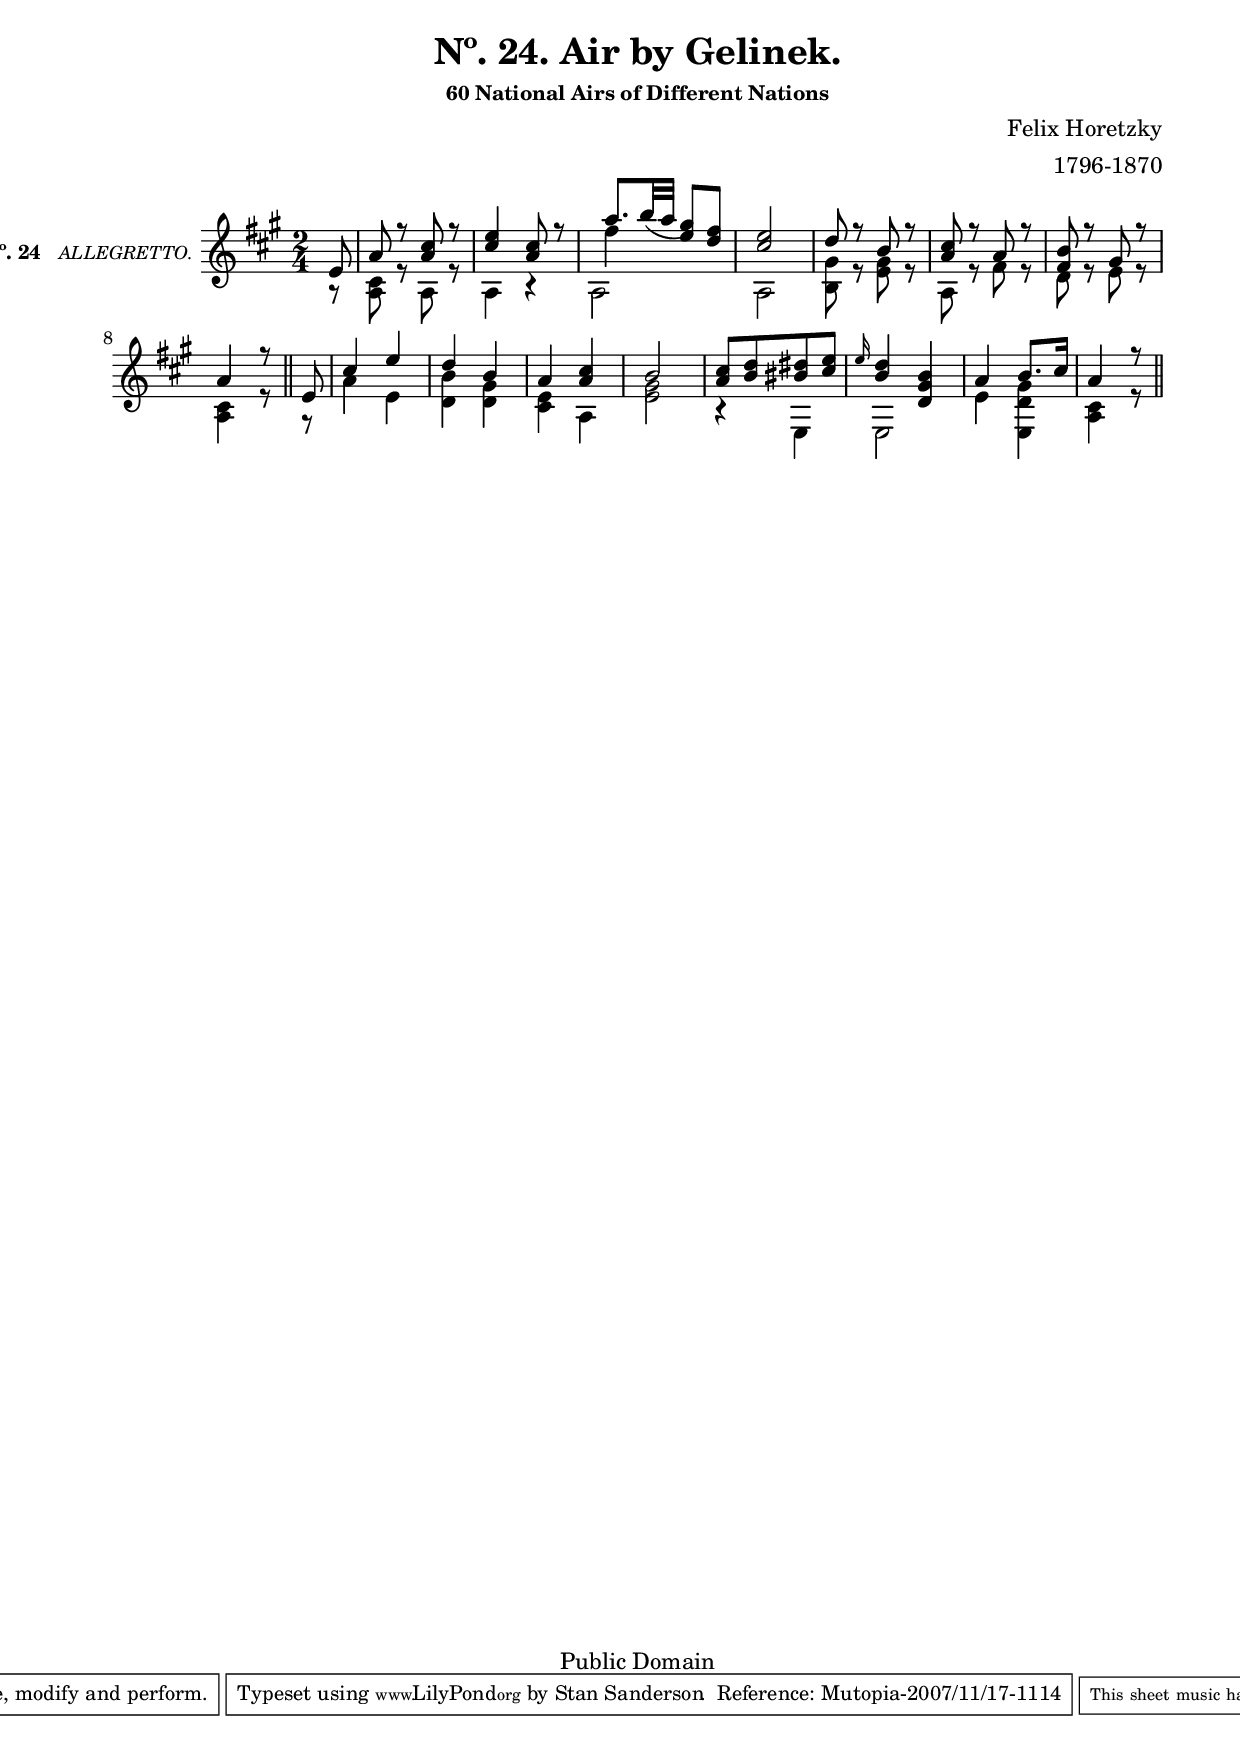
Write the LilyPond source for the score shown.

% Entered on Nov 7, 2007
\version "2.11.34"
%#(set-global-staff-size 17) 

\paper {
%	#(set-paper-size "a4")
%	#(set-paper-size "letter")
	left-margin = 0.75 \in
	line-width = 7.0 \in
	between-system-padding = #2.0
	between-system-space = #2.0
	ragged-last-bottom = ##t 
	ragged-bottom = ##f
}

\header {
	title = "Nº. 24. Air by Gelinek."
	subtitle = ""
	subsubtitle = "60 National Airs of Different Nations"
	composer = \markup{\column \right-align 
	{\line {Felix Horetzky} 1796-1870}}
	meter = ""
% MUTOPIA
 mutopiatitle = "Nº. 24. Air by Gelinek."
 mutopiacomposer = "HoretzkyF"
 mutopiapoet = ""
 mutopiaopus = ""
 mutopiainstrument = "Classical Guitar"
 date = "unk"
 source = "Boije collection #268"
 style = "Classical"
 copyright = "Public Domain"
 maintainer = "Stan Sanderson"
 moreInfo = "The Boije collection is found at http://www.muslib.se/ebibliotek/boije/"
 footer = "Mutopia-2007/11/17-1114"
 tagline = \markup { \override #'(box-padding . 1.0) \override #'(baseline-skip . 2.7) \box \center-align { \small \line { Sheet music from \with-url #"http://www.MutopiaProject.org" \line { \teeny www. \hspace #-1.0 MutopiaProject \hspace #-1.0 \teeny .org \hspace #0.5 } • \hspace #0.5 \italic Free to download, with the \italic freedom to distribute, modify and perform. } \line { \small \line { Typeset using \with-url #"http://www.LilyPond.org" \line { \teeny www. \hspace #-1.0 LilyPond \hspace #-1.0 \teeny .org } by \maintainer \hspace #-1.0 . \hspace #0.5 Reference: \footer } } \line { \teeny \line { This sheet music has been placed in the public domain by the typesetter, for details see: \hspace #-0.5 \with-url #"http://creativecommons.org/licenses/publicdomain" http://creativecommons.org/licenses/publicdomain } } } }
}

%%%%%%%%%%%%%%%%%%%%%%%%%%%%%%%%%%%%
%%
%% Source & comments
%%	
%%  	Felix Horetzky was born in Horyszów Ruski, Poland, January 1, 1796.
%%	Little is known about he came to the guitar. He traveled to Vienna
%%	to study under master guitarrist, Mauro Giuliani. He traveled
%%  	extensively in Europe as a concert performer and teacher. He wrote
%%  	between 100 and 150 pieces for the guitar. He died in Edinburgh
%%  	on October 6, 1870.
%%
%%	This piece is from #268, "60 National Airs of Different Nations",
%%	in the Boije collection and is in the public domain.
%%	
%%	<http://www.muslib.se/ebibliotek/boije/>
%%	Publisher: Chappell (London), no date given.
%%
%%	Carl Boije (1849-1923) was an amateur guitarist whose vast collection
%%	was donated to the State Library of Sweden after his death.
%%
%%	The dynamic markings for the most part follow the original score; obvious
%%	notation errors have been corrected.
%%
%%%%%%%%%%%%%%%%%%%%%%%%%%%%%%%%%%%%

\include "english.ly"

%%%% shortcuts

dol = \markup { \smaller\italic "dolce."}
cres = \markup{\smaller\italic"cresc:"}
cress = \markup{\tiny\smaller\italic"cresc:"}
espr = \markup{\smaller\italic"espres:"}
rit = \markup{\smaller\italic"ritart:"}
atem = \markup{\smaller\italic"a tempo:"}
smz = \markup{\smaller\italic"smorz:"} % smorzando
showTup = { \override TupletNumber #'transparent = ##f
		\override TupletBracket #'transparent = ##f }
hideTup = { \override TupletNumber #'transparent = ##t
		\override TupletBracket #'transparent = ##t }
seg = \markup {\smaller \smaller \musicglyph #"scripts.segno"}
cod = \markup {\smaller \vcenter "to" \hspace #0.7 \smaller \vcenter \musicglyph #"scripts.coda"}
toseg = \markup { \bold \vcenter "to" \hspace #0.7 \vcenter \smaller \musicglyph #"scripts.segno" }
fin = \markup {\smaller \smaller \bold \italic "Fine."}		
I = \once \override NoteColumn #'ignore-collision = ##t
sdu = \once \override Stem #'direction = #UP
sdd = \once \override Stem #'direction = #DOWN

%% End shortcuts


%%%%%%%%%%
%% Reminders
%
%    \once \override DynamicText #'extra-offset = #'(-3.75 . 5.5)
%    \once \override TextScript #'extra-offset = #'( 0.8 . -2.3 )
%    \once \override Stem #'length-fraction = #0.8
%    \once \override Beam #'positions = #'(-2.2 . -3.0)
%
%%%%%%%%%%

upper = \relative c''{
	\set Staff.instrumentName=\markup{ \center-align 
	{\smaller\bold "Nº. 24  " \smaller\smaller\italic "ALLEGRETTO. " 
	}}
	\partial 8*1 e,8 |
	a8 r <cs a> r |
	<e cs>4 <cs a>8 r 
	<<{\slurDown a'8. b32( a \hideNotes\slurDown \I gs8) s \unHideNotes}
		\\{fs4 \sdu <gs e>8 \sdu <fs d> }>>   |
	<e cs>2 |
	d8 r b r |
	<cs a> r a r |
	<b fs> r gs r |
	a4 r8 \bar "||"
	
	e8 |
	cs'4 e |
	d b | 
	a <cs a> |
	b2 |
	<cs a>8[ <d b> <ds bs> <e cs>] |
	\grace e16 <d b>4 <b gs d> |
	a b8. cs16 |
	a4 r8 
}


lower = \relative c' { 
	\override Staff.NoteCollision 
	#'merge-differently-headed = ##t
	\set fingeringOrientations = #'(left)
	\partial 8*1 a8\rest |
	<cs a>8 r a r |
	a4 r |
	a2 |
	a |
	<gs' b,>8 r <gs e> r |
	a, r fs' r |
	d r e r |
	<cs a>4 r8
	
	r8 |
	\once \override DynamicText #'extra-offset = #'(-2.2 . 2.5)
	a'4 e |
	<b' d,> <gs d> |
	<e cs> a, |
	<gs' e>2 |
	r4 e, |
	e2 |
	e'4 <gs d e,> |
	<cs, a> r8
}

staffClassicalGuitar = \new Staff  {
		\time 2/4
		\key a \major
		\set Staff.connectArpeggios = ##t
		\set Staff.midiInstrument="acoustic guitar (nylon)"
		<<
			\new Voice = A { \voiceOne  \upper }
			\new Voice = C { \voiceFour  \lower }
		>>
		\bar "||"   %%  "|."
}

\score { 
		<<
			\staffClassicalGuitar
		>>
		}
		
\layout  {\context {
   \Staff
   \consists Span_arpeggio_engraver
 } }

\score {
%%	\unfoldRepeats
	\staffClassicalGuitar
	\midi {
		\context {
			\Score
			tempoWholesPerMinute = #(ly:make-moment 90 4)
		}
		\context {
			\Voice
			\remove "Dynamic_performer"
	    }
    }
}
